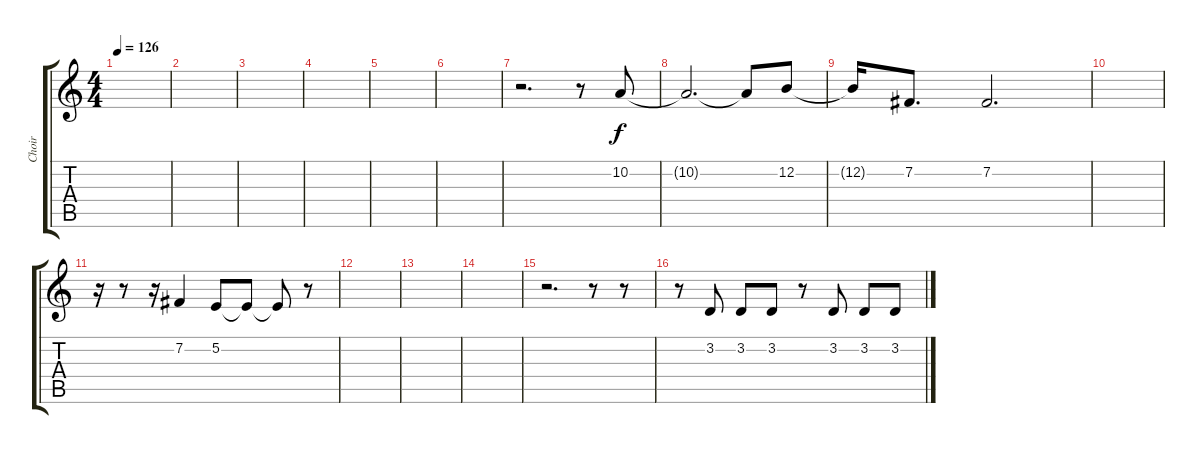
\track ("Choir" "Choir") {instrument flute}
\staff {score tabs}
\tuning (E4 B3 G3 D3 A2 E2) {hide}
\ts (4 4)
\tempo 126
\clef g2
\ks c
|
|
|
|
|
|
r.2{d} r.8 10.2.8 |
10.2{t}.2{d} 10.2{t}.8 12.2.8 |
12.2{t}.16 7.2.8{d} 7.2.2{d} |
|
r.16 r.8 r.16 7.2.4 5.2.8 5.2{t}.8 5.2{t}.8 r.8 |
|
|
|
r.2{d} r.8 r.8 |
r.8 3.2.8 3.2.8 3.2.8 r.8 3.2.8 3.2.8 3.2.8
